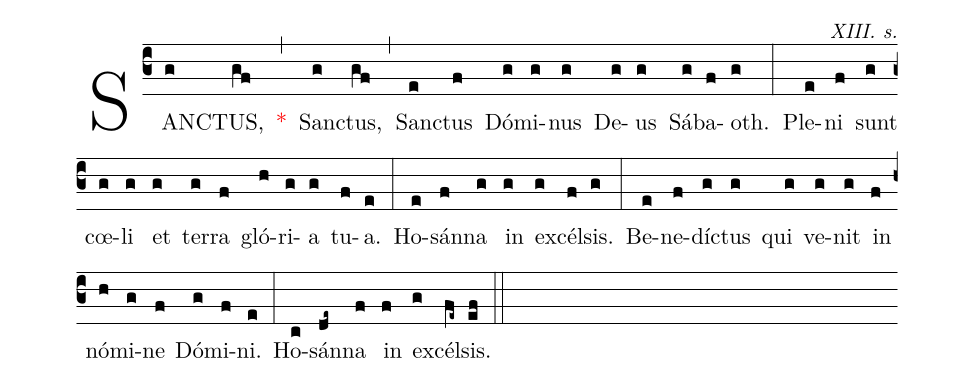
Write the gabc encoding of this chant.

commentary:XIII. s.;
office-part:Kyriale;
%%
(c3) SAN(g)CTUS,(gf) <v>\red{*}</v>(,) San(g)ctus,(gf) (,) San(e)ctus(f) Dó(g)mi(g)nus(g) De(g)us(g) Sá(g)ba(f)oth.(g) (:) Ple(e)ni(f) sunt(g) cœ(g)li(g) et(g) ter(g)ra(f) gló(h)ri(g)a(g) tu(f)a.(e) (:) Ho(e)sán(f)na(g) in(g) ex(g)cél(f)sis.(g) (:) Be(e)ne(f)díc(g)tus(g) qui(g) ve(g)nit(g) in(f) nó(h)mi(g)ne(f) Dó(g)mi(f)ni.(e) (:) Ho(c)sán(de~)na(f) in(f) ex(g)cél(fe~)sis.(ef) (::)
